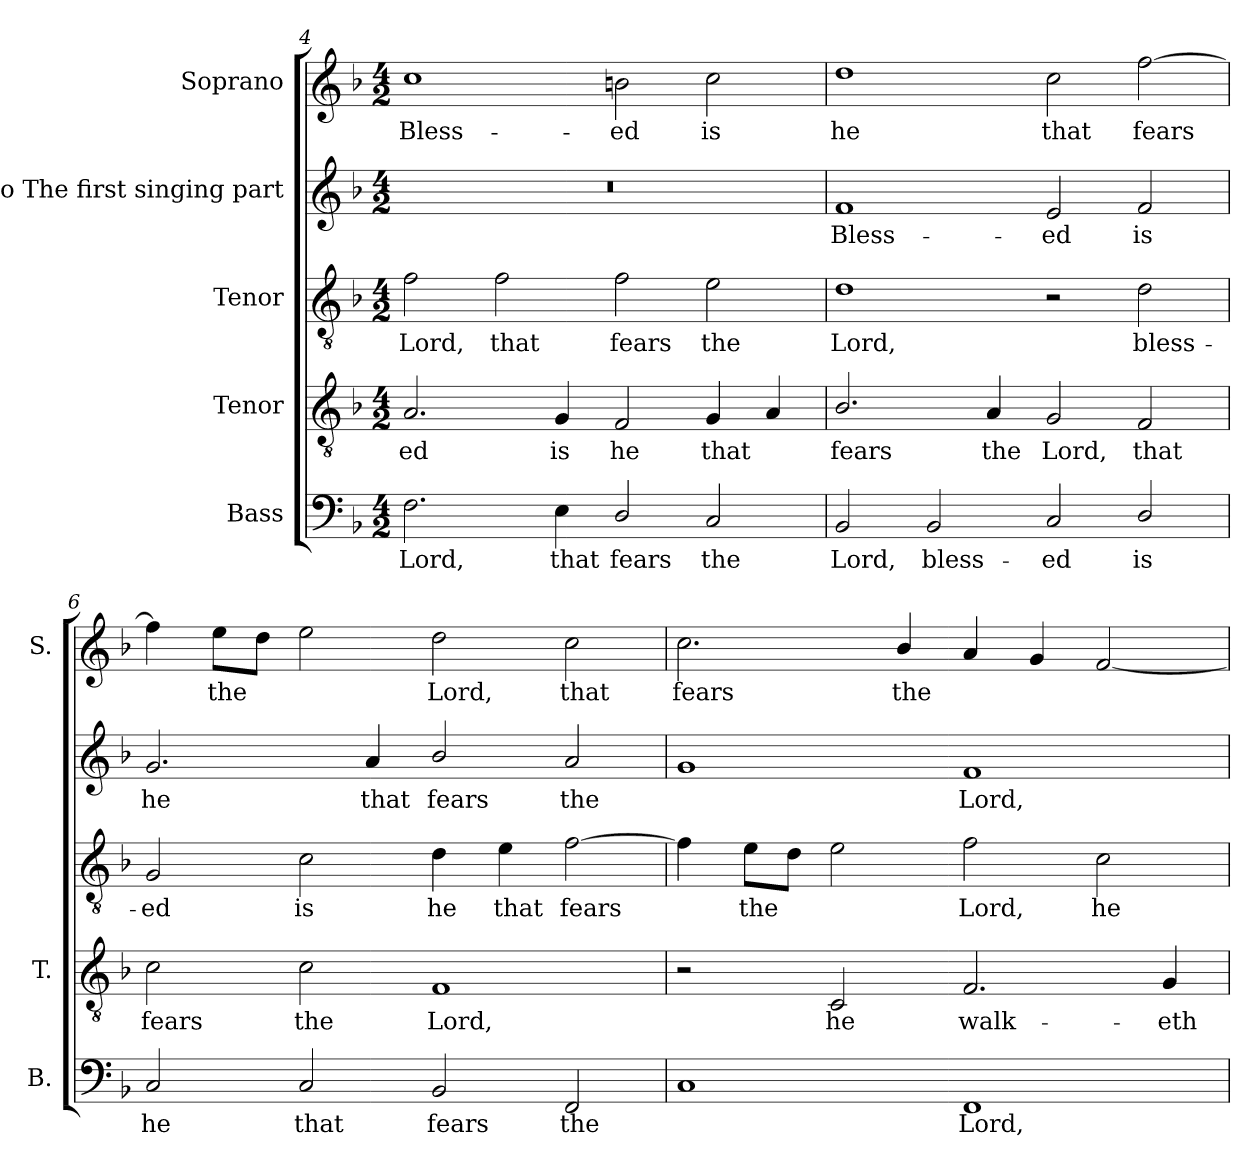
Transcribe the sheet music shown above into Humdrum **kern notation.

**kern	**text	**kern	**text	**kern	**text	**kern	**text	**kern	**text
*part5	*part5	*part4	*part4	*part3	*part3	*part2	*part2	*part1	*part1
*staff5	*staff5	*staff4	*staff4	*staff3	*staff3	*staff2	*staff2	*staff1	*staff1
*I"Bass	*	*I"Tenor	*	*I"Tenor	*	*I"Alto The first singing part	*	*I"Soprano	*
*I'B.	*	*I'T.	*	*	*	*	*	*I'S.	*
!!LO:LB:g=z
*clefF4	*	*clefGv2	*	*clefGv2	*	*clefG2	*	*clefG2	*
*	*	*ITrd7c12	*	*ITrd7c12	*	*ITrd7c12	*	*	*
*k[b-]	*	*k[b-]	*	*k[b-]	*	*k[b-]	*	*k[b-]	*
*F:	*	*F:	*	*F:	*	*F:	*	*F:	*
*M4/2	*	*M4/2	*	*M4/2	*	*M4/2	*	*M4/2	*
=4	=4	=4	=4	=4	=4	=4	=4	=4	=4
!	!LO:LY:b:color=#000000	!	!	!	!	!	!	!	!
!	!	!	!LO:LY:b:color=#000000	!	!	!	!	!	!
!	!	!	!	!	!LO:LY:b:color=#000000	!LO:N:vis=1	!	!	!
!	!	!	!	!	!	!	!	!	!LO:LY:b:color=#000000
2.Fi\	Lord,	2.AAi/	-ed	2Fi\	Lord,	0r	.	1cci	Bless-
!	!	!	!	!	!LO:LY:b:color=#000000	!	!	!	!
.	.	.	.	2Fi\	that	.	.	.	.
!	!LO:LY:b:color=#000000	!	!	!	!	!	!	!	!
!	!	!	!LO:LY:b:color=#000000	!	!	!	!	!	!
4Ei\	that	4GGi/	is	.	.	.	.	.	.
!	!LO:LY:b:color=#000000	!	!	!	!	!	!	!	!
!	!	!	!LO:LY:b:color=#000000	!	!	!	!	!	!
!	!	!	!	!	!LO:LY:b:color=#000000	!	!	!	!
!	!	!	!	!	!	!	!	!	!LO:LY:b:color=#000000
2Di/	fears	2FFi/	he	2Fi\	fears	.	.	2bni\	-ed
!	!LO:LY:b:color=#000000	!	!	!	!	!	!	!	!
!	!	!	!LO:LY:b:color=#000000	!	!	!	!	!	!
!	!	!	!	!	!LO:LY:b:color=#000000	!	!	!	!
!	!	!	!	!	!	!	!	!	!LO:LY:b:color=#000000
2Ci/	the	4GGi/	that	2Ei\	the	.	.	2cci\	is
.	.	4AAi/	.	.	.	.	.	.	.
=5	=5	=5	=5	=5	=5	=5	=5	=5	=5
!	!LO:LY:b:color=#000000	!	!	!	!	!	!	!	!
!	!	!	!LO:LY:b:color=#000000	!	!	!	!	!	!
!	!	!	!	!	!LO:LY:b:color=#000000	!	!	!	!
!	!	!	!	!	!	!	!LO:LY:b:color=#000000	!	!
!	!	!	!	!	!	!	!	!	!LO:LY:b:color=#000000
2BB-i/	Lord,	2.BB-i/	fears	1Di	Lord,	1Fi	Bless-	1ddi	he
!	!LO:LY:b:color=#000000	!	!	!	!	!	!	!	!
2BB-i/	bless-	.	.	.	.	.	.	.	.
!	!	!	!LO:LY:b:color=#000000	!	!	!	!	!	!
.	.	4AAi/	the	.	.	.	.	.	.
!	!LO:LY:b:color=#000000	!	!	!	!	!	!	!	!
!	!	!	!LO:LY:b:color=#000000	!	!	!	!	!	!
!	!	!	!	!	!	!	!LO:LY:b:color=#000000	!	!
!	!	!	!	!	!	!	!	!	!LO:LY:b:color=#000000
2Ci/	-ed	2GGi/	Lord,	2r	.	2Ei/	-ed	2cci\	that
!	!LO:LY:b:color=#000000	!	!	!	!	!	!	!	!
!	!	!	!LO:LY:b:color=#000000	!	!	!	!	!	!
!	!	!	!	!	!LO:LY:b:color=#000000	!	!	!	!
!	!	!	!	!	!	!	!LO:LY:b:color=#000000	!	!
!	!	!	!	!	!	!	!	!	!LO:LY:b:color=#000000
2Di/	is	2FFi/	that	2Di\	bless-	2Fi/	is	[2ffi\	fears
=6	=6	=6	=6	=6	=6	=6	=6	=6	=6
!	!LO:LY:b:color=#000000	!	!	!	!	!	!	!	!
!	!	!	!LO:LY:b:color=#000000	!	!	!	!	!	!
!	!	!	!	!	!LO:LY:b:color=#000000	!	!	!	!
!	!	!	!	!	!	!	!LO:LY:b:color=#000000	!	!
2Ci/	he	2Ci\	fears	2GGi/	-ed	2.Gi/	he	4ffi\]	.
!	!	!	!	!	!	!	!	!	!LO:LY:b:color=#000000
.	.	.	.	.	.	.	.	8eei\L	the
.	.	.	.	.	.	.	.	8ddi\J	.
!	!LO:LY:b:color=#000000	!	!	!	!	!	!	!	!
!	!	!	!LO:LY:b:color=#000000	!	!	!	!	!	!
!	!	!	!	!	!LO:LY:b:color=#000000	!	!	!	!
2Ci/	that	2Ci\	the	2Ci\	is	.	.	2eei\	.
!	!	!	!	!	!	!	!LO:LY:b:color=#000000	!	!
.	.	.	.	.	.	4Ai/	that	.	.
!	!LO:LY:b:color=#000000	!	!	!	!	!	!	!	!
!	!	!	!LO:LY:b:color=#000000	!	!	!	!	!	!
!	!	!	!	!	!LO:LY:b:color=#000000	!	!	!	!
!	!	!	!	!	!	!	!LO:LY:b:color=#000000	!	!
!	!	!	!	!	!	!	!	!	!LO:LY:b:color=#000000
2BB-i/	fears	1FFi	Lord,	4Di\	he	2B-i/	fears	2ddi\	Lord,
!	!	!	!	!	!LO:LY:b:color=#000000	!	!	!	!
.	.	.	.	4Ei\	that	.	.	.	.
!	!LO:LY:b:color=#000000	!	!	!	!	!	!	!	!
!	!	!	!	!	!LO:LY:b:color=#000000	!	!	!	!
!	!	!	!	!	!	!	!LO:LY:b:color=#000000	!	!
!	!	!	!	!	!	!	!	!	!LO:LY:b:color=#000000
2FFi/	the	.	.	[2Fi\	fears	2Ai/	the	2cci\	that
=7	=7	=7	=7	=7	=7	=7	=7	=7	=7
!	!	!	!	!	!	!	!	!	!LO:LY:b:color=#000000
1Ci	.	2r	.	4Fi\]	.	1Gi	.	2.cci\	fears
!	!	!	!	!	!LO:LY:b:color=#000000	!	!	!	!
.	.	.	.	8Ei\L	the	.	.	.	.
.	.	.	.	8Di\J	.	.	.	.	.
!	!	!	!LO:LY:b:color=#000000	!	!	!	!	!	!
.	.	2CCi/	he	2Ei\	.	.	.	.	.
!	!	!	!	!	!	!	!	!	!LO:LY:b:color=#000000
.	.	.	.	.	.	.	.	4b-i/	the
!	!LO:LY:b:color=#000000	!	!	!	!	!	!	!	!
!	!	!	!LO:LY:b:color=#000000	!	!	!	!	!	!
!	!	!	!	!	!LO:LY:b:color=#000000	!	!	!	!
!	!	!	!	!	!	!	!LO:LY:b:color=#000000	!	!
1FFi	Lord,	2.FFi/	walk-	2Fi\	Lord,	1Fi	Lord,	4ai/	.
.	.	.	.	.	.	.	.	4gi/	.
!	!	!	!	!	!LO:LY:b:color=#000000	!	!	!	!
.	.	.	.	2Ci\	he	.	.	[2fi/	.
!	!	!	!LO:LY:b:color=#000000	!	!	!	!	!	!
.	.	4GGi/	-eth	.	.	.	.	.	.
=	=	=	=	=	=	=	=	=	=
*-	*-	*-	*-	*-	*-	*-	*-	*-	*-
